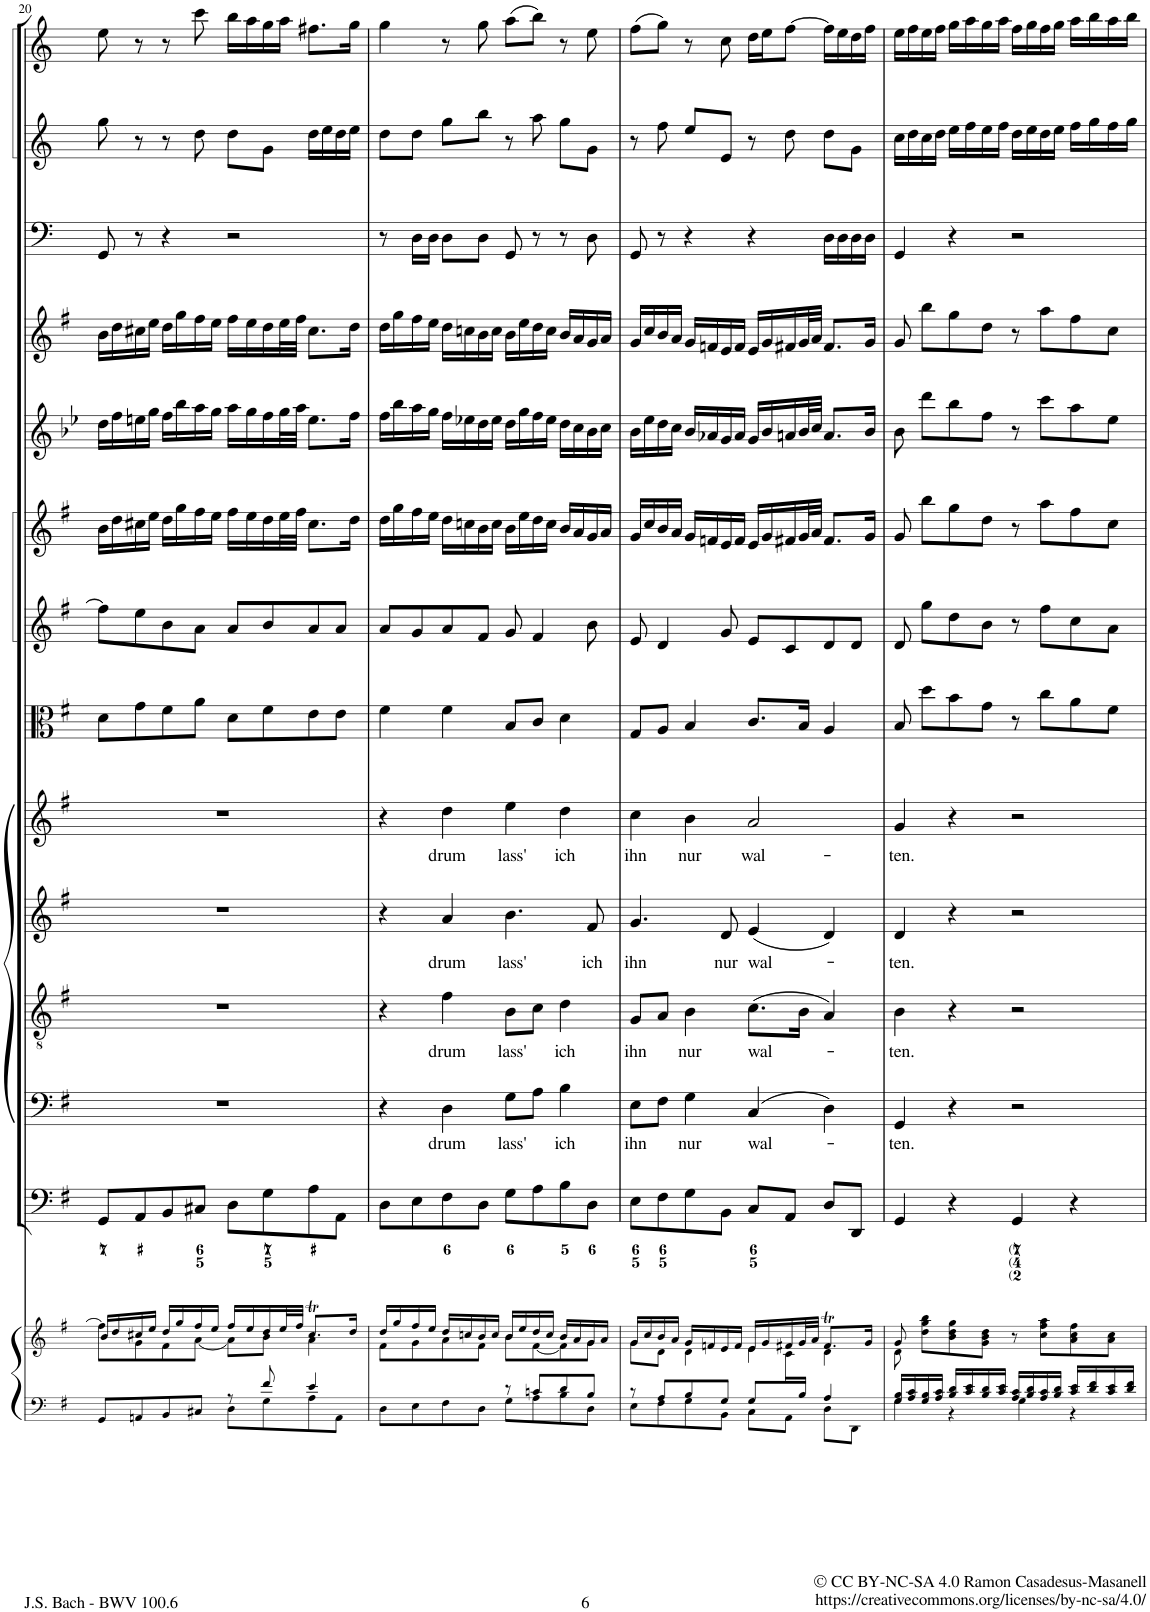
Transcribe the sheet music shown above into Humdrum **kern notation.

**kern	**kern	**kern	**kern	**text	**kern	**text	**kern	**text	**kern	**text	**kern	**kern	**kern	**kern	**kern	**kern	**kern	**kern
*part14	*part14	*part13	*part12	*part12	*part11	*part11	*part10	*part10	*part9	*part9	*part8	*part7	*part6	*part5	*part4	*part3	*part2	*part1
*staff15	*staff14	*staff13	*staff12	*staff12	*staff11	*staff11	*staff10	*staff10	*staff9	*staff9	*staff8	*staff7	*staff6	*staff5	*staff4	*staff3	*staff2	*staff1
*I"Piano reduction	*	*I"Organo e Continuo	*I"Basso	*	*I"Tenore	*	*I"Alto	*	*I"Soprano	*	*I"Viola	*I"Violino II	*I"Violino I	*I"Oboe d'amore	*I"Flauto Traverso	*I"Timpani	*I"Corno II	*I"Corno I
*I'Pno	*	*	*	*	*	*	*	*	*	*	*	*	*	*I'Ob	*I'Fl	*I'Timp	*	*
!!LO:PB:g=z
*clefF4	*clefG2	*clefF4	*clefF4	*	*clefGv2	*	*clefG2	*	*clefG2	*	*clefC3	*clefG2	*clefG2	*clefG2	*clefG2	*clefF4	*clefG2	*clefG2
*	*	*	*	*	*	*	*	*	*	*	*	*	*	*Trd2c3	*	*	*Trd3c5	*Trd3c5
*k[f#]	*k[f#]	*k[f#]	*k[f#]	*	*k[f#]	*	*k[f#]	*	*k[f#]	*	*k[f#]	*k[f#]	*k[f#]	*k[b-e-]	*k[f#]	*k[]	*k[]	*k[]
*M4/4	*M4/4	*M4/4	*M4/4	*	*M4/4	*	*M4/4	*	*M4/4	*	*M4/4	*M4/4	*M4/4	*M4/4	*M4/4	*M4/4	*M4/4	*M4/4
*met(c)	*met(c)	*met(c)	*met(c)	*	*met(c)	*	*met(c)	*	*met(c)	*	*met(c)	*met(c)	*met(c)	*met(c)	*met(c)	*met(c)	*met(c)	*met(c)
=20	=20	=20	=20	=20	=20	=20	=20	=20	=20	=20	=20	=20	=20	=20	=20	=20	=20	=20
*^	*^	*	*	*	*	*	*	*	*	*	*	*	*	*	*	*	*	*
8GG/L	2ryy	16b/LL	8ff#\L]	8GG/L	1r	.	1r	.	1r	.	1r	.	8d\L	8ff#\L]	16b\LL	16dd\LL	16b\LL	8GG/	8gg\	8ee\
.	.	16dd/	.	.	.	.	.	.	.	.	.	.	.	.	16dd\	16ff\	16dd\	.	.	.
8AAn/	.	16cc#X/	8g\	8AA/	.	.	.	.	.	.	.	.	8g\	8ee\	16cc#X\	16een\	16cc#X\	8r	8r	8r
.	.	16ee/JJ	.	.	.	.	.	.	.	.	.	.	.	.	16ee\JJ	16gg\JJ	16ee\JJ	.	.	.
8BB/	.	16dd/LL	8f#\	8BB/	.	.	.	.	.	.	.	.	8f#\	8b\	16dd\LL	16ff\LL	16dd\LL	4r	8r	8r
.	.	16gg/	.	.	.	.	.	.	.	.	.	.	.	.	16gg\	16bb-\	16gg\	.	.	.
8C#X/J	.	16ff#/	[8a\J	8C#X/J	.	.	.	.	.	.	.	.	8a\J	8a\J	16ff#\	16aa\	16ff#\	.	8dd\	8ccc\
.	.	16ee/JJ	.	.	.	.	.	.	.	.	.	.	.	.	16ee\JJ	16gg\JJ	16ee\JJ	.	.	.
8r	8D\L	16ff#/LL	8a\L]	8D\L	.	.	.	.	.	.	.	.	8d\L	8a/L	16ff#\LL	16aa\LL	16ff#\LL	2r	8dd\L	16bb\LL
.	.	16ee/	.	.	.	.	.	.	.	.	.	.	.	.	16ee\	16gg\	16ee\	.	.	16aa\
8f#/	8G\	16dd/	8b\J	8G\	.	.	.	.	.	.	.	.	8f#\	8b/	16dd\	16ff\	16dd\	.	8g\J	16gg\
.	.	32ee/L	.	.	.	.	.	.	.	.	.	.	.	.	32ee\L	32gg\L	32ee\L	.	.	16aa\JJ
.	.	32ff#/JJJ	.	.	.	.	.	.	.	.	.	.	.	.	32ff#\JJJ	32aa\JJJ	32ff#\JJJ	.	.	.
4e/	8A\	8.cc#t/L	4a\	8A\	.	.	.	.	.	.	.	.	8e\	8a/	8.cc#\L	8.ee\L	8.cc#\L	.	16dd\LL	8.ff#X\L
.	.	.	.	.	.	.	.	.	.	.	.	.	.	.	.	.	.	.	16ee\	.
.	8AA\J	.	.	8AA\J	.	.	.	.	.	.	.	.	8e\J	8a/J	.	.	.	.	16dd\	.
.	.	16dd/Jk	.	.	.	.	.	.	.	.	.	.	.	.	16dd\Jk	16ff\Jk	16dd\Jk	.	16ee\JJ	16gg\Jk
=21	=21	=21	=21	=21	=21	=21	=21	=21	=21	=21	=21	=21	=21	=21	=21	=21	=21	=21	=21	=21
2ryy	8D\L	16dd/LL	8f#\L	8D\L	4r	.	4r	.	4r	.	4r	.	4f#\	8a/L	16dd\LL	16ff\LL	16dd\LL	8r	8dd\L	4gg\
.	.	16gg/	.	.	.	.	.	.	.	.	.	.	.	.	16gg\	16bb-\	16gg\	.	.	.
.	8E\	16ff#/	8g\	8E\	.	.	.	.	.	.	.	.	.	8g/	16ff#\	16aa\	16ff#\	16D\LL	8dd\J	.
.	.	16ee/JJ	.	.	.	.	.	.	.	.	.	.	.	.	16ee\JJ	16gg\JJ	16ee\JJ	16D\JJ	.	.
!	!	!	!	!	!	!LO:LY:b	!	!LO:LY:b	!	!LO:LY:b	!	!LO:LY:b	!	!	!	!	!	!	!	!
.	8F#\	16dd/LL	8a\	8F#\	4D\	drum	4f#\	drum	4a/	drum	4dd\	drum	4f#\	8a/	16dd\LL	16ff\LL	16dd\LL	8D\L	8gg\L	8r
.	.	16ccn/	.	.	.	.	.	.	.	.	.	.	.	.	16ccn\	16ee-X\	16ccn\	.	.	.
.	8D\J	16b/	8f#\J	8D\J	.	.	.	.	.	.	.	.	.	8f#/J	16b\	16dd\	16b\	8D\J	8bb\J	8gg\
.	.	16cc/JJ	.	.	.	.	.	.	.	.	.	.	.	.	16cc\JJ	16ee-\JJ	16cc\JJ	.	.	.
!	!	!	!	!	!	!LO:LY:b	!	!LO:LY:b	!	!LO:LY:b	!	!LO:LY:b	!	!	!	!	!	!	!	!
8r	8G\L	16b/LL	8b\L	8G\L	8G\L	lass'	8B\L	lass'	4.b\	lass'	4ee\	lass'	8B/L	8g/	16b\LL	16dd\LL	16b\LL	8GG/	8r	(8aa\L
.	.	16ee/	.	.	.	.	.	.	.	.	.	.	.	.	16ee\	16gg\	16ee\	.	.	.
8cn/L	8A\	16dd/	[8f#\	8A\	8A\J	.	8c\J	.	.	.	.	.	8c/J	4f#/	16dd\	16ff\	16dd\	8r	8aa\	8bb\J)
.	.	16cc/JJ	.	.	.	.	.	.	.	.	.	.	.	.	16cc\JJ	16ee-\JJ	16cc\JJ	.	.	.
!	!	!	!	!	!	!LO:LY:b	!	!LO:LY:b	!	!	!	!LO:LY:b	!	!	!	!	!	!	!	!
8d/	8B\	16b/LL	8f#\]	8B\	4B\	ich	4d\	ich	.	.	4dd\	ich	4d\	.	16b/LL	16dd\LL	16b/LL	8r	8gg\L	8r
.	.	16a/	.	.	.	.	.	.	.	.	.	.	.	.	16a/	16cc\	16a/	.	.	.
!	!	!	!	!	!	!	!	!	!	!LO:LY:b	!	!	!	!	!	!	!	!	!	!
8B/J	8D\J	16g/	8g\J	8D\J	.	.	.	.	8f#/	ich	.	.	.	8b\	16g/	16b-\	16g/	8D\	8g\J	8ee\
.	.	16a/JJ	.	.	.	.	.	.	.	.	.	.	.	.	16a/JJ	16cc\JJ	16a/JJ	.	.	.
=22	=22	=22	=22	=22	=22	=22	=22	=22	=22	=22	=22	=22	=22	=22	=22	=22	=22	=22	=22	=22
*	*	*	*^	*	*	*	*	*	*	*	*	*	*	*	*	*	*	*	*	*
!	!	!	!	!	!	!	!LO:LY:b	!	!LO:LY:b	!	!LO:LY:b	!	!LO:LY:b	!	!	!	!	!	!	!	!
8r	8E\L	16g/LL	8g\L	8ryy	8E\L	8E\L	ihn	8G/L	ihn	4.g/	ihn	4cc\	ihn	8G/L	8e/	16g/LL	16b-\LL	16g/LL	8GG/	8r	(8ff\L
.	.	16cc/	.	.	.	.	.	.	.	.	.	.	.	.	.	16cc/	16ee-\	16cc/	.	.	.
*	*	*	*v	*v	*	*	*	*	*	*	*	*	*	*	*	*	*	*	*	*	*
8A/L	8F#\	16b/	8d\J	8F#\	8F#\J	.	8A/J	.	.	.	.	.	8A/J	4d/	16b/	16dd\	16b/	8r	8ff\	8gg\J)
.	.	16a/JJ	.	.	.	.	.	.	.	.	.	.	.	.	16a/JJ	16cc\JJ	16a/JJ	.	.	.
!	!	!	!	!	!	!LO:LY:b	!	!LO:LY:b	!	!	!	!LO:LY:b	!	!	!	!	!	!	!	!
8B/	8G\	16g/LL	4d\	8G\	4G\	nur	4B\	nur	.	.	4b\	nur	4B/	.	16g/LL	16b-/LL	16g/LL	4r	8ee/L	8r
.	.	16fn/	.	.	.	.	.	.	.	.	.	.	.	.	16fn/	16a-X/	16fn/	.	.	.
!	!	!	!	!	!	!	!	!	!	!LO:LY:b	!	!	!	!	!	!	!	!	!	!
8G/J	8BB\J	16e/	.	8BB\J	.	.	.	.	8d/	nur	.	.	.	8g/	16e/	16g/	16e/	.	8e/J	8cc\
.	.	16f/JJ	.	.	.	.	.	.	.	.	.	.	.	.	16f/JJ	16a-/JJ	16f/JJ	.	.	.
!	!	!	!	!	!	!LO:LY:b	!	!LO:LY:b	!	!LO:LY:b	!	!LO:LY:b	!	!	!	!	!	!	!	!
8G/L	8C\L	16e/LL	4e\	8C/L	(4C/	wal-	(8.c\L	wal-	(4e/	wal-	2a/	wal-	8.c/L	8e/L	16e/LL	16g/LL	16e/LL	4r	8r	16dd\LL
.	.	16g/	.	.	.	.	.	.	.	.	.	.	.	.	16g/	16b-/	16g/	.	.	16ee\J
*	*	*	*^	*	*	*	*	*	*	*	*	*	*	*	*	*	*	*	*	*
16ryy	8AA\J	16f#X/	.	16c\L	8AA/J	.	.	.	.	.	.	.	.	.	8c/	16f#X/	16an/	16f#X/	.	8dd\	[8ff\J
16B/JJ	.	32g/L	.	4ryy	.	.	.	16B\Jk	.	.	.	.	.	16B/Jk	.	32g/L	32b-/L	32g/L	.	.	.
.	.	32a/JJJ	.	.	.	.	.	.	.	.	.	.	.	.	.	32a/JJJ	32cc/JJJ	32a/JJJ	.	.	.
4A/	8D\L	8.f#t/L	4d\	.	8D/L	4D\)	.	4A/)	.	4d/)	.	.	.	4A/	8d/	8.f#/L	8.a/L	8.f#/L	16D\LL	8dd\L	16ff\LL]
.	.	.	.	.	.	.	.	.	.	.	.	.	.	.	.	.	.	.	16D\	.	16ee\
.	8DD\J	.	.	.	8DD/J	.	.	.	.	.	.	.	.	.	8d/J	.	.	.	16D\	8g\J	16dd\
.	.	16g/Jk	.	16ryy	.	.	.	.	.	.	.	.	.	.	.	16g/Jk	16b-/Jk	16g/Jk	16D\JJ	.	16ff\JJ
=23	=23	=23	=23	=23	=23	=23	=23	=23	=23	=23	=23	=23	=23	=23	=23	=23	=23	=23	=23	=23	=23
!	!	!	!	!	!	!	!LO:LY:b	!	!LO:LY:b	!	!LO:LY:b	!	!LO:LY:b	!	!	!	!	!	!	!	!
*	*	*	*v	*v	*	*	*	*	*	*	*	*	*	*	*	*	*	*	*	*	*
16G/ 16B/LL	4G\	8g/	8d\	4GG/	4GG/	-ten.	4B\	-ten.	4d/	-ten.	4g/	-ten.	8B/	8d/	8g/	8b-\	8g/	4GG/	16cc\LL	16ee\LL
16A/ 16c/	.	.	.	.	.	.	.	.	.	.	.	.	.	.	.	.	.	.	16dd\	16ff\
16G/ 16B/	.	8dd\ 8gg\ 8bb\L	8ryy	.	.	.	.	.	.	.	.	.	8dd\L	8gg\L	8bb\L	8ddd\L	8bb\L	.	16cc\	16ee\
16A/ 16c/JJ	.	.	.	.	.	.	.	.	.	.	.	.	.	.	.	.	.	.	16dd\JJ	16ff\JJ
16B/ 16d/LL	4r	8b\ 8dd\ 8gg\	4ryy	4r	4r	.	4r	.	4r	.	4r	.	8b\	8dd\	8gg\	8bb-\	8gg\	4r	16ee\LL	16gg\LL
16c/ 16e/	.	.	.	.	.	.	.	.	.	.	.	.	.	.	.	.	.	.	16ff\	16aa\
16B/ 16d/	.	8g\ 8b\ 8dd\J	.	.	.	.	.	.	.	.	.	.	8g\J	8b\J	8dd\J	8ff\J	8dd\J	.	16ee\	16gg\
16c/ 16e/JJ	.	.	.	.	.	.	.	.	.	.	.	.	.	.	.	.	.	.	16ff\JJ	16aa\JJ
16A/ 16c/LL	4G\	8r	8ryy	4GG/	2r	.	2r	.	2r	.	2r	.	8r	8r	8r	8r	8r	2r	16dd\LL	16ff\LL
16B/ 16d/	.	.	.	.	.	.	.	.	.	.	.	.	.	.	.	.	.	.	16ee\	16gg\
16A/ 16c/	.	8cc\ 8ff#\ 8aa\L	8ryy	.	.	.	.	.	.	.	.	.	8cc\L	8ff#\L	8aa\L	8ccc\L	8aa\L	.	16dd\	16ff\
16B/ 16d/JJ	.	.	.	.	.	.	.	.	.	.	.	.	.	.	.	.	.	.	16ee\JJ	16gg\JJ
16c/ 16e/LL	4r	8a\ 8cc\ 8ff#\	4ryy	4r	.	.	.	.	.	.	.	.	8a\	8cc\	8ff#\	8aa\	8ff#\	.	16ff\LL	16aa\LL
16d/ 16f#/	.	.	.	.	.	.	.	.	.	.	.	.	.	.	.	.	.	.	16gg\	16bb\
16c/ 16e/	.	8a\ 8cc\J	.	.	.	.	.	.	.	.	.	.	8f#\J	8a\J	8cc\J	8ee-\J	8cc\J	.	16ff\	16aa\
16d/ 16f#/JJ	.	.	.	.	.	.	.	.	.	.	.	.	.	.	.	.	.	.	16gg\JJ	16bb\JJ
*v	*v	*	*	*	*	*	*	*	*	*	*	*	*	*	*	*	*	*	*	*
*	*v	*v	*	*	*	*	*	*	*	*	*	*	*	*	*	*	*	*	*
=	=	=	=	=	=	=	=	=	=	=	=	=	=	=	=	=	=	=
*-	*-	*-	*-	*-	*-	*-	*-	*-	*-	*-	*-	*-	*-	*-	*-	*-	*-	*-
